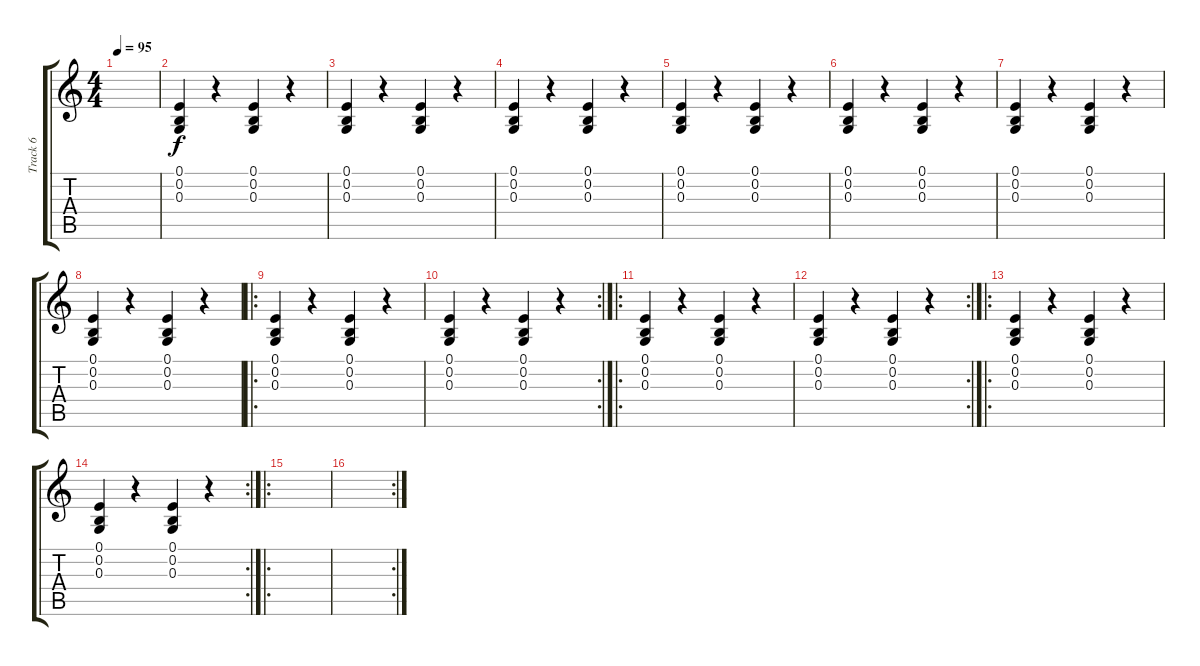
\track ("Track 6" "Track 6") {instrument recorder}
\staff {score tabs}
\tuning (E4 B3 G3 D3 A2 E2) {hide}
\ts (4 4)
\tempo 95
\clef g2
\ks c
|
(0.1 0.2 0.3).4 r.4 (0.1 0.2 0.3).4 r.4 |
(0.1 0.2 0.3).4 r.4 (0.1 0.2 0.3).4 r.4 |
(0.1 0.2 0.3).4 r.4 (0.1 0.2 0.3).4 r.4 |
(0.1 0.2 0.3).4{instrument recorder} r.4 (0.1 0.2 0.3).4 r.4 |
(0.1 0.2 0.3).4 r.4 (0.1 0.2 0.3).4 r.4 |
(0.1 0.2 0.3).4 r.4 (0.1 0.2 0.3).4 r.4 |
(0.1 0.2 0.3).4 r.4 (0.1 0.2 0.3).4 r.4 |
\ro
(0.1 0.2 0.3).4{volume 12} r.4 (0.1 0.2 0.3).4 r.4 |
\rc 2
(0.1 0.2 0.3).4 r.4 (0.1 0.2 0.3).4 r.4 |
\ro
(0.1 0.2 0.3).4 r.4 (0.1 0.2 0.3).4 r.4 |
\rc 2
(0.1 0.2 0.3).4{instrument recorder} r.4 (0.1 0.2 0.3).4 r.4 |
\ro
(0.1 0.2 0.3).4{volume 0} r.4 (0.1 0.2 0.3).4 r.4 |
\rc 2
(0.1 0.2 0.3).4 r.4 (0.1 0.2 0.3).4 r.4 |
\ro
|
\rc 2
